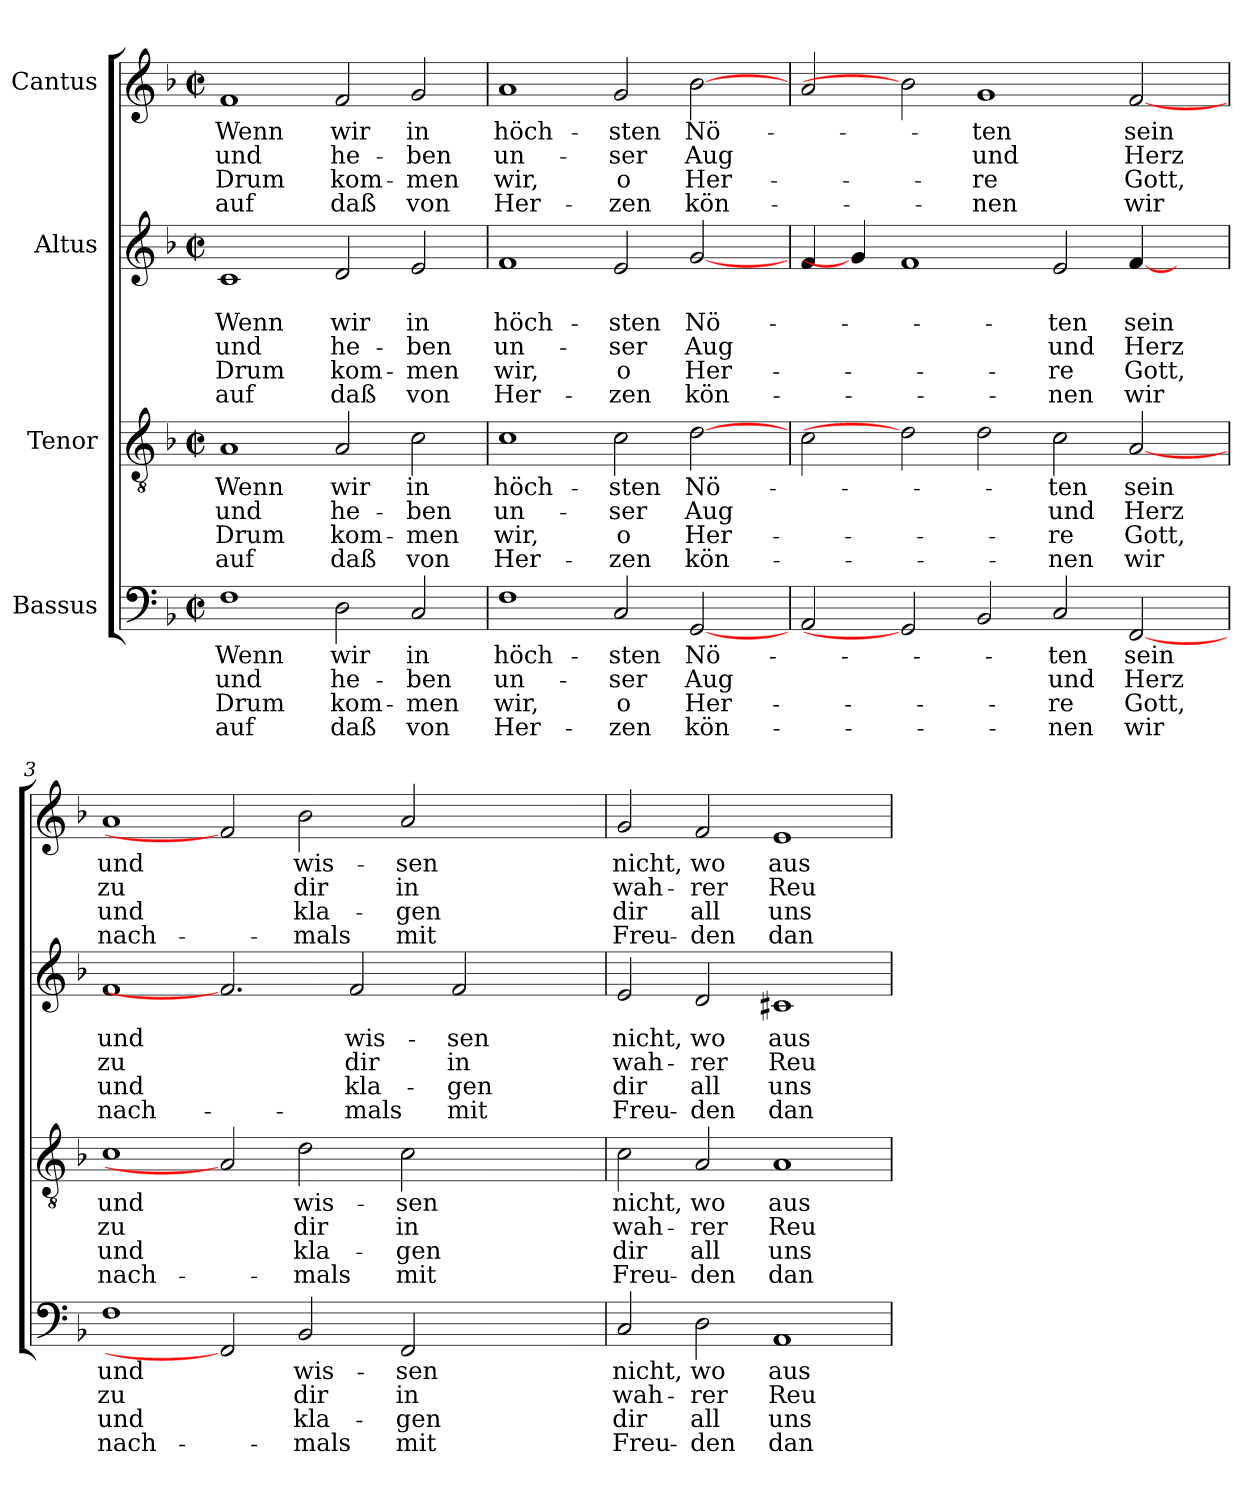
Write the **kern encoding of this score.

**kern	**text	**text	**text	**text	**kern	**text	**text	**text	**text	**kern	**text	**text	**text	**text	**kern	**text	**text	**text	**text
*part4	*part4	*part4	*part4	*part4	*part3	*part3	*part3	*part3	*part3	*part2	*part2	*part2	*part2	*part2	*part1	*part1	*part1	*part1	*part1
*staff4	*staff4	*staff4	*staff4	*staff4	*staff3	*staff3	*staff3	*staff3	*staff3	*staff2	*staff2	*staff2	*staff2	*staff2	*staff1	*staff1	*staff1	*staff1	*staff1
*I"Bassus	*	*	*	*	*I"Tenor	*	*	*	*	*I"Altus	*	*	*	*	*I"Cantus	*	*	*	*
*clefF4	*	*	*	*	*clefGv2	*	*	*	*	*clefG2	*	*	*	*	*clefG2	*	*	*	*
*k[b-]	*	*	*	*	*k[b-]	*	*	*	*	*k[b-]	*	*	*	*	*k[b-]	*	*	*	*
*F:	*	*	*	*	*F:	*	*	*	*	*F:	*	*	*	*	*F:	*	*	*	*
*M4/2	*	*	*	*	*M4/2	*	*	*	*	*M4/2	*	*	*	*	*M4/2	*	*	*	*
*met(c|)	*	*	*	*	*met(c|)	*	*	*	*	*met(c|)	*	*	*	*	*met(c|)	*	*	*	*
=	=	=	=	=	=	=	=	=	=	=	=	=	=	=	=	=	=	=	=
!	!LO:LY:b	!LO:LY:b	!LO:LY:b	!LO:LY:b	!	!LO:LY:b	!LO:LY:b	!LO:LY:b	!LO:LY:b	!	!LO:LY:b	!LO:LY:b	!LO:LY:b	!LO:LY:b	!	!LO:LY:b	!LO:LY:b	!LO:LY:b	!LO:LY:b
*	*	*	*	*	*	*	*	*	*	*^	*	*	*	*	*	*	*	*	*
1F	Wenn	und	Drum	auf	1A	Wenn	und	Drum	auf	1c	0ryy	Wenn	und	Drum	auf	1f	Wenn	und	Drum	auf
!	!LO:LY:b	!LO:LY:b	!LO:LY:b	!LO:LY:b	!	!LO:LY:b	!LO:LY:b	!LO:LY:b	!LO:LY:b	!	!	!LO:LY:b	!LO:LY:b	!LO:LY:b	!LO:LY:b	!	!LO:LY:b	!LO:LY:b	!LO:LY:b	!LO:LY:b
2D	wir	he-	-kom-	-daß	2A	wir	he-	-kom-	-daß	2d	.	wir	he-	-kom-	-daß	2f	wir	he-	-kom-	-daß
!	!LO:LY:b	!LO:LY:b	!LO:LY:b	!LO:LY:b	!	!LO:LY:b	!LO:LY:b	!LO:LY:b	!LO:LY:b	!	!	!LO:LY:b	!LO:LY:b	!LO:LY:b	!LO:LY:b	!	!LO:LY:b	!LO:LY:b	!LO:LY:b	!LO:LY:b
2C	in	ben	men	von	2c	in	ben	men	von	2e	.	in	ben	men	von	2g	in	ben	men	von
=1	=1	=1	=1	=1	=1	=1	=1	=1	=1	=1	=1	=1	=1	=1	=1	=1	=1	=1	=1	=1
!	!LO:LY:b	!LO:LY:b	!LO:LY:b	!LO:LY:b	!	!LO:LY:b	!LO:LY:b	!LO:LY:b	!LO:LY:b	!	!	!LO:LY:b	!LO:LY:b	!LO:LY:b	!LO:LY:b	!	!LO:LY:b	!LO:LY:b	!LO:LY:b	!LO:LY:b
1F	höch-	-un-	-wir,	Her-	1c	höch-	-un-	-wir,	Her-	1f	1ryy	höch-	-un-	-wir,	Her-	1a	höch-	-un-	-wir,	Her-
!	!LO:LY:b	!LO:LY:b	!LO:LY:b	!LO:LY:b	!	!LO:LY:b	!LO:LY:b	!LO:LY:b	!LO:LY:b	!	!	!LO:LY:b	!LO:LY:b	!LO:LY:b	!LO:LY:b	!	!LO:LY:b	!LO:LY:b	!LO:LY:b	!LO:LY:b
2C	-sten	ser	o	zen	2c	-sten	ser	o	zen	2e	2ryy	-sten	ser	o	zen	2g	-sten	ser	o	zen
!	!LO:LY:b	!LO:LY:b	!LO:LY:b	!LO:LY:b	!	!LO:LY:b	!LO:LY:b	!LO:LY:b	!LO:LY:b	!	!	!LO:LY:b	!LO:LY:b	!LO:LY:b	!LO:LY:b	!	!LO:LY:b	!LO:LY:b	!LO:LY:b	!LO:LY:b
[2GG	Nö-	-Aug	Her-	-kön-	[2d	Nö-	-Aug	Her-	-kön-	[2g	4ryy	Nö-	-Aug	Her-	-kön-	[2b-	Nö-	-Aug	Her-	-kön-
.	.	.	.	.	.	.	.	.	.	.	4ryy	.	.	.	.	.	.	.	.	.
=2	=2	=2	=2	=2	=2	=2	=2	=2	=2	=2	=2	=2	=2	=2	=2	=2	=2	=2	=2	=2
2AA	.	.	.	.	2c	.	.	.	.	4f	2ryy	.	.	.	.	2a	.	.	.	.
.	.	.	.	.	.	.	.	.	.	4g]	.	.	.	.	.	.	.	.	.	.
2GG]	.	.	.	.	2d]	.	.	.	.	1f	2ryy	.	.	.	.	2b-]	.	.	.	.
!	!	!	!	!	!	!	!	!	!	!	!	!	!	!	!	!	!LO:LY:b	!LO:LY:b	!LO:LY:b	!LO:LY:b
2BB-	.	.	.	.	2d	.	.	.	.	.	1ryy	.	.	.	.	1g	-ten	und	re	nen
!	!LO:LY:b	!LO:LY:b	!LO:LY:b	!LO:LY:b	!	!LO:LY:b	!LO:LY:b	!LO:LY:b	!LO:LY:b	!	!	!LO:LY:b	!LO:LY:b	!LO:LY:b	!LO:LY:b	!	!	!	!	!
2C	-ten	und	re	nen	2c	-ten	und	re	nen	2e	.	-ten	und	re	nen	.	.	.	.	.
!	!LO:LY:b	!LO:LY:b	!LO:LY:b	!LO:LY:b	!	!LO:LY:b	!LO:LY:b	!LO:LY:b	!LO:LY:b	!	!	!LO:LY:b	!LO:LY:b	!LO:LY:b	!LO:LY:b	!	!LO:LY:b	!LO:LY:b	!LO:LY:b	!LO:LY:b
[2FF	sein	Herz	Gott,	wir	[2A	sein	Herz	Gott,	wir	[4f	4ryy	sein	Herz	Gott,	wir	[2f	sein	Herz	Gott,	wir
.	.	.	.	.	.	.	.	.	.	4ryy	4ryy	.	.	.	.	.	.	.	.	.
=3	=3	=3	=3	=3	=3	=3	=3	=3	=3	=3	=3	=3	=3	=3	=3	=3	=3	=3	=3	=3
!	!LO:LY:b	!LO:LY:b	!LO:LY:b	!LO:LY:b	!	!LO:LY:b	!LO:LY:b	!LO:LY:b	!LO:LY:b	!	!	!LO:LY:b	!LO:LY:b	!LO:LY:b	!LO:LY:b	!	!LO:LY:b	!LO:LY:b	!LO:LY:b	!LO:LY:b
1F	und	zu	und	nach-	1c	und	zu	und	nach-	1f	0ryy	und	zu	und	nach-	1a	und	zu	und	nach-
2FF]	.	.	.	.	2A]	.	.	.	.	2.f]	.	.	.	.	.	2f]	.	.	.	.
!	!LO:LY:b	!LO:LY:b	!LO:LY:b	!LO:LY:b	!	!LO:LY:b	!LO:LY:b	!LO:LY:b	!LO:LY:b	!	!	!	!	!	!	!	!LO:LY:b	!LO:LY:b	!LO:LY:b	!LO:LY:b
2BB-	-wis-	-dir	kla-	-mals	2d	-wis-	-dir	kla-	-mals	.	.	.	.	.	.	2b-	-wis-	-dir	kla-	-mals
!	!	!	!	!	!	!	!	!	!	!	!	!LO:LY:b	!LO:LY:b	!LO:LY:b	!LO:LY:b	!	!	!	!	!
.	.	.	.	.	.	.	.	.	.	2f	.	-wis-	-dir	kla-	-mals	.	.	.	.	.
!	!LO:LY:b	!LO:LY:b	!LO:LY:b	!LO:LY:b	!	!LO:LY:b	!LO:LY:b	!LO:LY:b	!LO:LY:b	!	!	!	!	!	!	!	!LO:LY:b	!LO:LY:b	!LO:LY:b	!LO:LY:b
2FF	sen	in	gen	mit	2c	sen	in	gen	mit	.	1ryy	.	.	.	.	2a	sen	in	gen	mit
!	!	!	!	!	!	!	!	!	!	!	!	!LO:LY:b	!LO:LY:b	!LO:LY:b	!LO:LY:b	!	!	!	!	!
.	.	.	.	.	.	.	.	.	.	2f	.	sen	in	gen	mit	.	.	.	.	.
2ryy	.	.	.	.	2ryy	.	.	.	.	.	.	.	.	.	.	2ryy	.	.	.	.
.	.	.	.	.	.	.	.	.	.	4ryy	.	.	.	.	.	.	.	.	.	.
=4	=4	=4	=4	=4	=4	=4	=4	=4	=4	=4	=4	=4	=4	=4	=4	=4	=4	=4	=4	=4
!	!LO:LY:b	!LO:LY:b	!LO:LY:b	!LO:LY:b	!	!LO:LY:b	!LO:LY:b	!LO:LY:b	!LO:LY:b	!	!	!LO:LY:b	!LO:LY:b	!LO:LY:b	!LO:LY:b	!	!LO:LY:b	!LO:LY:b	!LO:LY:b	!LO:LY:b
2C	nicht,	wah-	-dir	Freu-	2c	nicht,	wah-	-dir	Freu-	2e	0ryy	nicht,	wah-	-dir	Freu-	2g	nicht,	wah-	-dir	Freu-
!	!LO:LY:b	!LO:LY:b	!LO:LY:b	!LO:LY:b	!	!LO:LY:b	!LO:LY:b	!LO:LY:b	!LO:LY:b	!	!	!LO:LY:b	!LO:LY:b	!LO:LY:b	!LO:LY:b	!	!LO:LY:b	!LO:LY:b	!LO:LY:b	!LO:LY:b
2D	-wo	rer	all	den	2A	-wo	rer	all	den	2d	.	-wo	rer	all	den	2f	-wo	rer	all	den
!	!LO:LY:b	!LO:LY:b	!LO:LY:b	!LO:LY:b	!	!LO:LY:b	!LO:LY:b	!LO:LY:b	!LO:LY:b	!	!	!LO:LY:b	!LO:LY:b	!LO:LY:b	!LO:LY:b	!	!LO:LY:b	!LO:LY:b	!LO:LY:b	!LO:LY:b
1AA	aus	Reu	uns-	-dan-	1A	aus	Reu	uns-	-dan-	1c#X	.	aus	Reu	uns-	-dan-	1e	aus	Reu	uns-	-dan-
*	*	*	*	*	*	*	*	*	*	*v	*v	*	*	*	*	*	*	*	*	*
=	=	=	=	=	=	=	=	=	=	=	=	=	=	=	=	=	=	=	=
*-	*-	*-	*-	*-	*-	*-	*-	*-	*-	*-	*-	*-	*-	*-	*-	*-	*-	*-	*-
